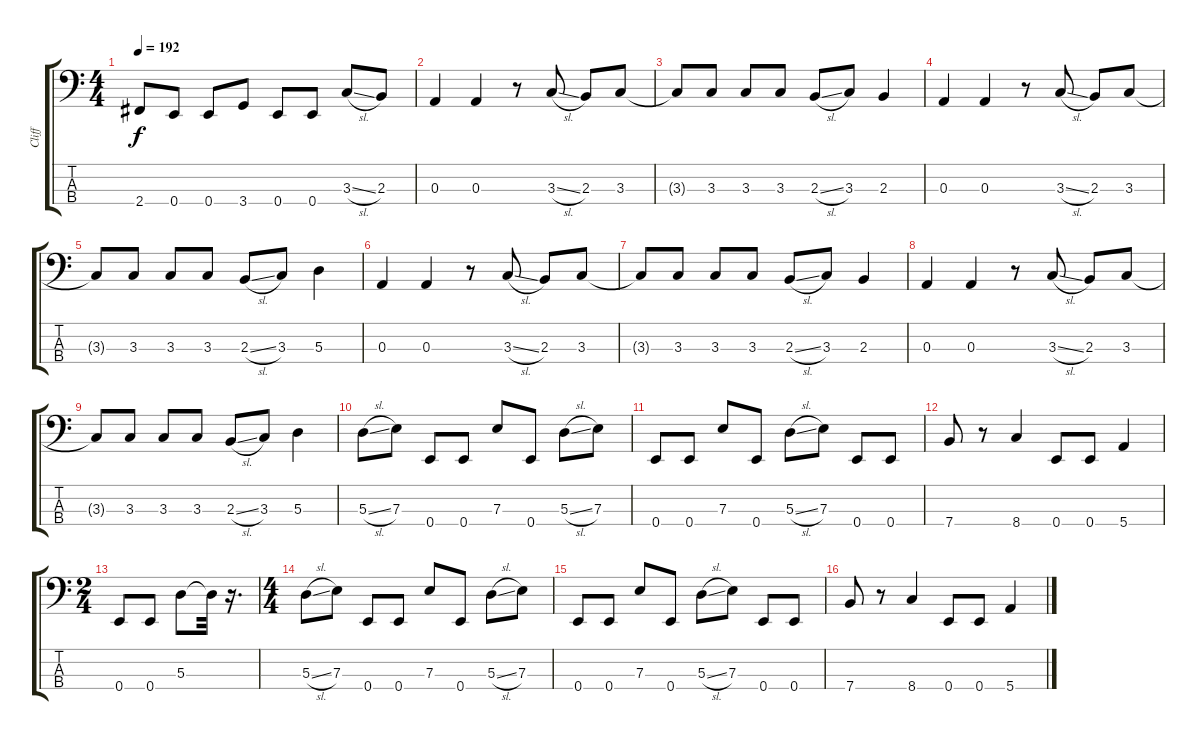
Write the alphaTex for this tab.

\track ("Cliff" "Cliff") {instrument electricbassfinger}
\staff {score tabs}
\tuning (G2 D2 A1 E1) {hide}
\ts (4 4)
\tempo 192
\clef f4
\ks c
2.4.8{dy f} 0.4.8 0.4.8 3.4.8 0.4.8 0.4.8 3.3{sl}.8 2.3.8 |
0.3.4 0.3.4 r.8 3.3{sl}.8 2.3.8 3.3.8 |
3.3{t}.8 3.3.8 3.3.8 3.3.8 2.3{sl}.8 3.3.8 2.3.4 |
0.3.4 0.3.4 r.8 3.3{sl}.8 2.3.8 3.3.8 |
3.3{t}.8 3.3.8 3.3.8 3.3.8 2.3{sl}.8 3.3.8 5.3.4 |
0.3.4 0.3.4 r.8 3.3{sl}.8 2.3.8 3.3.8 |
3.3{t}.8 3.3.8 3.3.8 3.3.8 2.3{sl}.8 3.3.8 2.3.4 |
0.3.4 0.3.4 r.8 3.3{sl}.8 2.3.8 3.3.8 |
3.3{t}.8 3.3.8 3.3.8 3.3.8 2.3{sl}.8 3.3.8 5.3.4 |
5.3{sl}.8 7.3.8 0.4.8 0.4.8 7.3.8 0.4.8 5.3{sl}.8 7.3.8 |
0.4.8 0.4.8 7.3.8 0.4.8 5.3{sl}.8 7.3.8 0.4.8 0.4.8 |
7.4.8 r.8 8.4.4 0.4.8 0.4.8 5.4.4 |
\ts (2 4)
0.4.8 0.4.8 5.3.8 5.3{t}.32 r.16{d} |
\ts (4 4)
5.3{sl}.8 7.3.8 0.4.8 0.4.8 7.3.8 0.4.8 5.3{sl}.8 7.3.8 |
0.4.8 0.4.8 7.3.8 0.4.8 5.3{sl}.8 7.3.8 0.4.8 0.4.8 |
7.4.8 r.8 8.4.4 0.4.8 0.4.8 5.4.4
